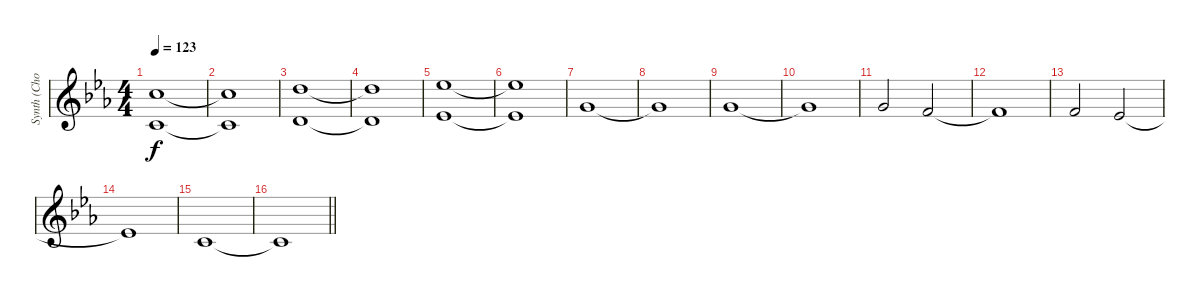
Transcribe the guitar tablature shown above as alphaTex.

\track ("Synth (Choir, String)" "Synth (Cho") {instrument choiraahs}
\staff {score}
\tuning (E4 B3 G3 D3 A2 E2) {hide}
\ts (4 4)
\tempo 123
\clef g2
\ks cminor
(8.1 10.4).1{dy f} |
(8.1{t} 10.4{t}).1 |
(10.1 12.4).1 |
(10.1{t} 12.4{t}).1 |
(11.1 13.4).1 |
(11.1{t} 13.4{t}).1 |
3.1.1 |
3.1{t}.1 |
3.1.1 |
3.1{t}.1 |
3.1.2 1.1.2 |
1.1{t}.1 |
1.1.2 4.2.2 |
4.2{t}.1 |
1.2.1 |
\barLineRight lightlight
1.2{t}.1
